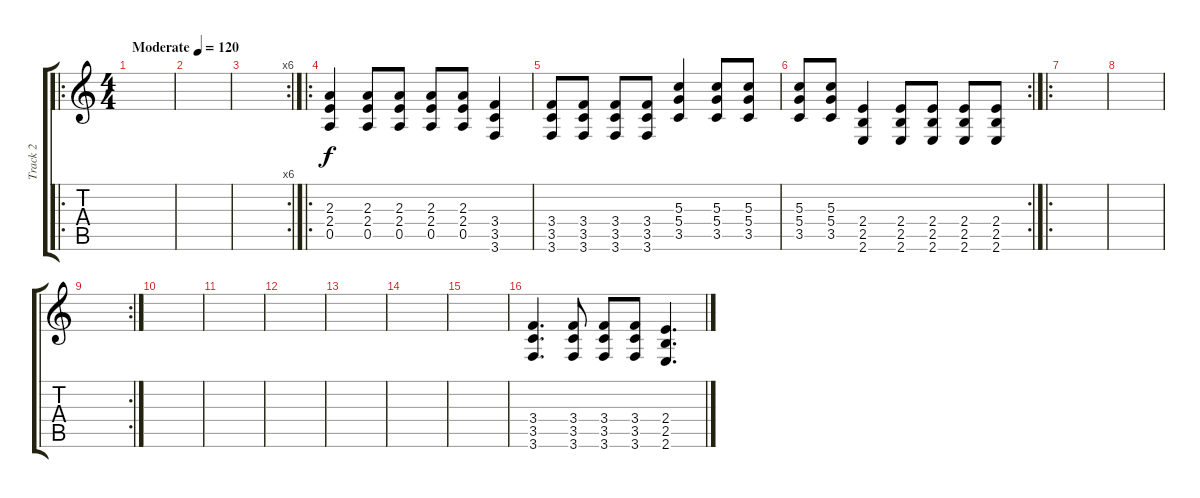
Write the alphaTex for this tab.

\track ("Track 2" "Track 2") {instrument distortionguitar}
\staff {score tabs}
\tuning (E4 B3 G3 D3 A2 D2) {hide}
\ro
\ts (4 4)
\tempo (120 "Moderate")
\clef g2
\ks c
|
|
\rc 6
|
\ro
(2.3 2.4 0.5).4 (2.3 2.4 0.5).8 (2.3 2.4 0.5).8 (2.3 2.4 0.5).8 (2.3 2.4 0.5).8 (3.4 3.5 3.6).4 |
(3.4 3.5 3.6).8 (3.4 3.5 3.6).8 (3.4 3.5 3.6).8 (3.4 3.5 3.6).8 (5.3 5.4 3.5).4 (5.3 5.4 3.5).8 (5.3 5.4 3.5).8 |
\rc 2
(5.3 5.4 3.5).8 (5.3 5.4 3.5).8 (2.4 2.5 2.6).4 (2.4 2.5 2.6).8 (2.4 2.5 2.6).8 (2.4 2.5 2.6).8 (2.4 2.5 2.6).8 |
\ro
|
|
\rc 2
|
|
|
|
|
|
|
(3.4 3.5 3.6).4{d} (3.4 3.5 3.6).8 (3.4 3.5 3.6).8 (3.4 3.5 3.6).8 (2.4 2.5 2.6).4{d}
